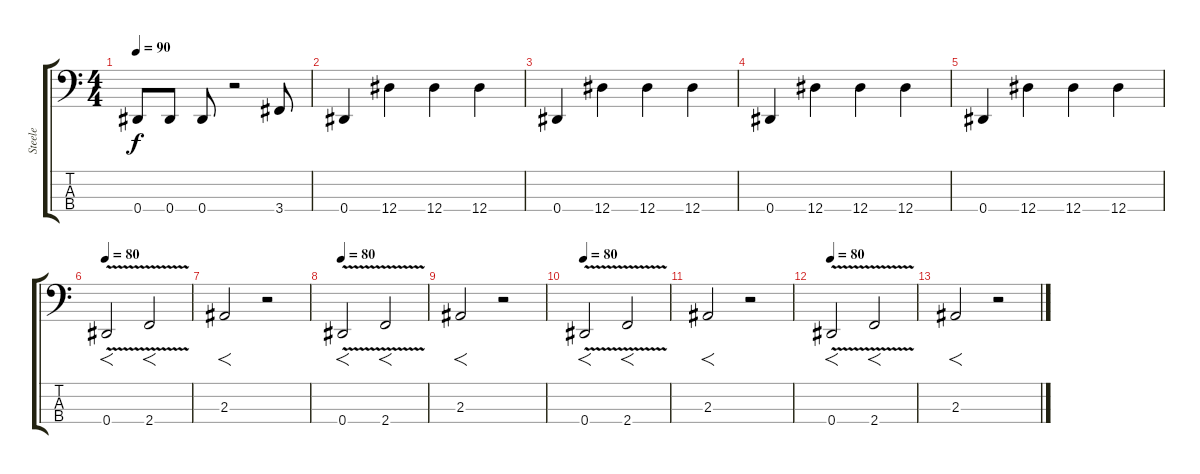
\track ("Steele" "Steele") {instrument electricbasspick}
\staff {score tabs}
\tuning (Gb2 Db2 Ab1 Eb1) {hide}
\ts (4 4)
\tempo 90
\clef f4
\ks c
0.4.8{dy f} 0.4.8 0.4.8 r.2 3.4.8 |
0.4.4 12.4.4 12.4.4 12.4.4 |
0.4.4 12.4.4 12.4.4 12.4.4 |
0.4.4 12.4.4 12.4.4 12.4.4 |
0.4.4 12.4.4 12.4.4 12.4.4 |
\tempo 80
0.4{v}.2{f volume 6} 2.4{v}.2{f} |
2.3.2{f} r.2 |
\tempo 80
0.4{v}.2{f volume 6} 2.4{v}.2{f} |
2.3.2{f} r.2 |
\tempo 80
0.4{v}.2{f volume 6} 2.4{v}.2{f} |
2.3.2{f} r.2 |
\tempo 80
0.4{v}.2{f volume 6} 2.4{v}.2{f} |
2.3.2{f} r.2
